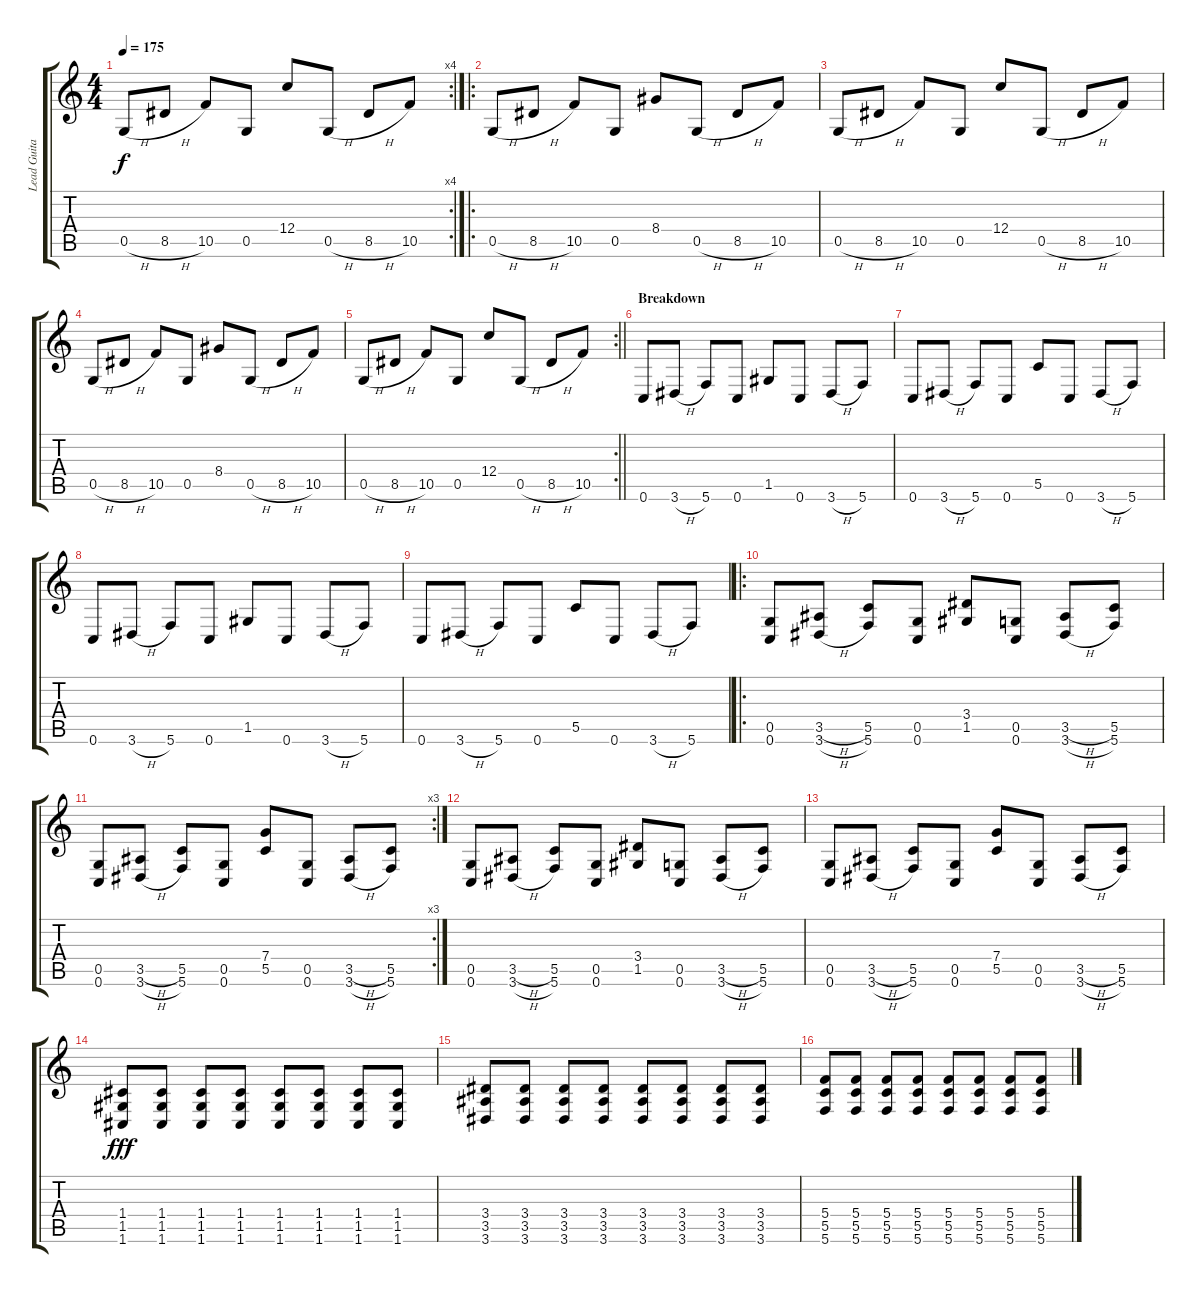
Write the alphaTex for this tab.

\track ("Lead Guitar" "Lead Guita") {instrument distortionguitar}
\staff {score tabs}
\tuning (D4 A3 F3 C3 G2 C2) {hide}
\rc 4
\ts (4 4)
\tempo 175
\clef g2
\ks c
0.5{h}.8{dy f} 8.5{h}.8 10.5.8 0.5.8 12.4.8 0.5{h}.8 8.5{h}.8 10.5.8 |
\ro
0.5{h}.8 8.5{h}.8 10.5.8 0.5.8 8.4.8 0.5{h}.8 8.5{h}.8 10.5.8 |
0.5{h}.8 8.5{h}.8 10.5.8 0.5.8 12.4.8 0.5{h}.8 8.5{h}.8 10.5.8 |
0.5{h}.8 8.5{h}.8 10.5.8 0.5.8 8.4.8 0.5{h}.8 8.5{h}.8 10.5.8 |
\rc 2
\barLineRight lightlight
0.5{h}.8 8.5{h}.8 10.5.8 0.5.8 12.4.8 0.5{h}.8 8.5{h}.8 10.5.8 |
\section ("" "Breakdown")
0.6.8{balance 16} 3.6{h}.8 5.6.8 0.6.8 1.5.8 0.6.8 3.6{h}.8 5.6.8 |
0.6.8 3.6{h}.8 5.6.8 0.6.8 5.5.8 0.6.8 3.6{h}.8 5.6.8 |
0.6.8 3.6{h}.8 5.6.8 0.6.8 1.5.8 0.6.8 3.6{h}.8 5.6.8 |
0.6.8 3.6{h}.8 5.6.8 0.6.8 5.5.8 0.6.8 3.6{h}.8 5.6.8 |
\ro
(0.5 0.6).8 (3.5{h} 3.6{h}).8 (5.5 5.6).8 (0.5 0.6).8 (3.4 1.5).8 (0.5 0.6).8 (3.5{h} 3.6{h}).8 (5.5 5.6).8 |
\rc 3
(0.5 0.6).8 (3.5{h} 3.6{h}).8 (5.5 5.6).8 (0.5 0.6).8 (7.4 5.5).8 (0.5 0.6).8 (3.5{h} 3.6{h}).8 (5.5 5.6).8 |
(0.5 0.6).8 (3.5{h} 3.6{h}).8 (5.5 5.6).8 (0.5 0.6).8 (3.4 1.5).8 (0.5 0.6).8 (3.5{h} 3.6{h}).8 (5.5 5.6).8 |
(0.5 0.6).8 (3.5{h} 3.6{h}).8 (5.5 5.6).8 (0.5 0.6).8 (7.4 5.5).8 (0.5 0.6).8 (3.5{h} 3.6{h}).8 (5.5 5.6).8 |
(1.4 1.5 1.6).8{dy fff} (1.4 1.5 1.6).8 (1.4 1.5 1.6).8 (1.4 1.5 1.6).8 (1.4 1.5 1.6).8 (1.4 1.5 1.6).8 (1.4 1.5 1.6).8 (1.4 1.5 1.6).8 |
(3.4 3.5 3.6).8 (3.4 3.5 3.6).8 (3.4 3.5 3.6).8 (3.4 3.5 3.6).8 (3.4 3.5 3.6).8 (3.4 3.5 3.6).8 (3.4 3.5 3.6).8 (3.4 3.5 3.6).8 |
(5.4 5.5 5.6).8 (5.4 5.5 5.6).8 (5.4 5.5 5.6).8 (5.4 5.5 5.6).8 (5.4 5.5 5.6).8 (5.4 5.5 5.6).8 (5.4 5.5 5.6).8 (5.4 5.5 5.6).8
